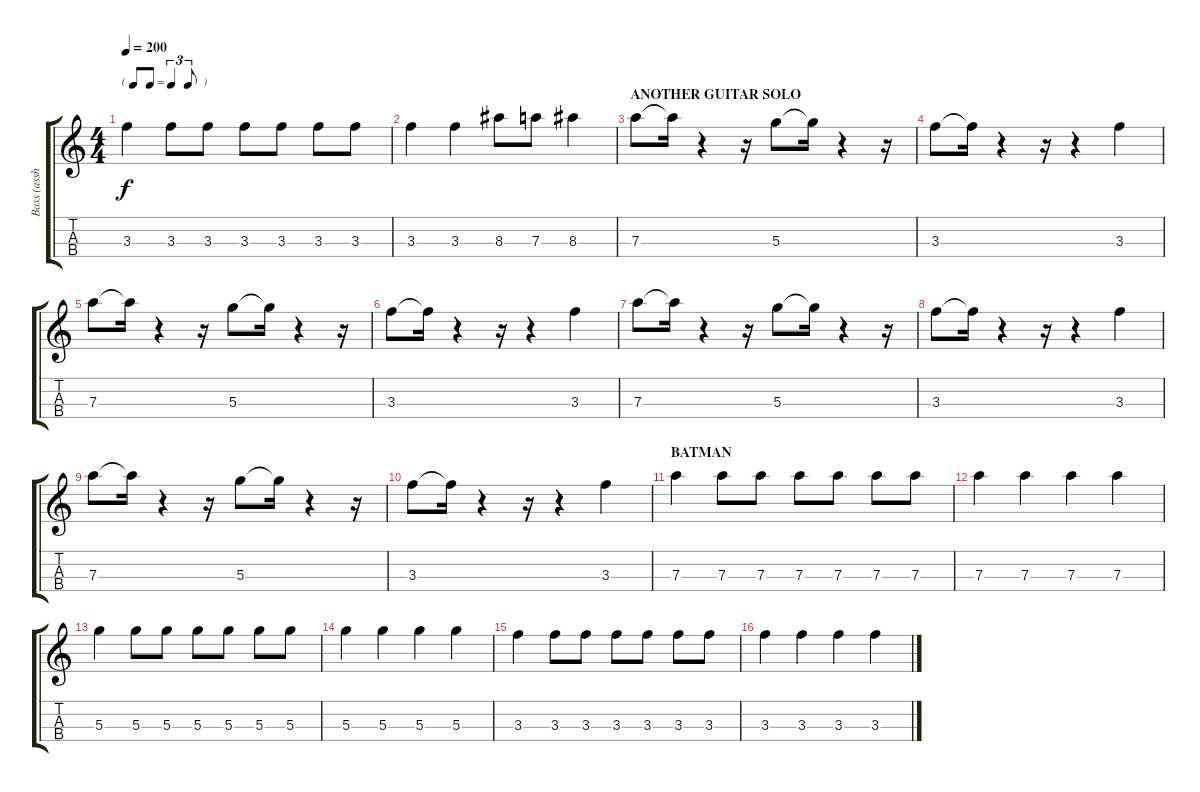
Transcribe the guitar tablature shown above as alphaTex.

\track ("Bass (asshole)" "Bass (assh") {instrument electricbasspick}
\staff {score tabs}
\tuning (E5 A4 D4 G3) {hide}
\ts (4 4)
\tf triplet8th
\tempo 200
\clef g2
\ks c
3.3.4{dy f} 3.3.8 3.3.8 3.3.8 3.3.8 3.3.8 3.3.8 |
3.3.4 3.3.4 8.3.8 7.3.8 8.3.4 |
\section ("" "ANOTHER GUITAR SOLO")
7.3.8 7.3{t}.16 r.4 r.16 5.3.8 5.3{t}.16 r.4 r.16 |
3.3.8 3.3{t}.16 r.4 r.16 r.4 3.3.4 |
7.3.8 7.3{t}.16 r.4 r.16 5.3.8 5.3{t}.16 r.4 r.16 |
3.3.8 3.3{t}.16 r.4 r.16 r.4 3.3.4 |
7.3.8 7.3{t}.16 r.4 r.16 5.3.8 5.3{t}.16 r.4 r.16 |
3.3.8 3.3{t}.16 r.4 r.16 r.4 3.3.4 |
7.3.8 7.3{t}.16 r.4 r.16 5.3.8 5.3{t}.16 r.4 r.16 |
3.3.8 3.3{t}.16 r.4 r.16 r.4 3.3.4 |
\section ("" "BATMAN")
7.3.4 7.3.8 7.3.8 7.3.8 7.3.8 7.3.8 7.3.8 |
7.3.4 7.3.4 7.3.4 7.3.4 |
5.3.4 5.3.8 5.3.8 5.3.8 5.3.8 5.3.8 5.3.8 |
5.3.4 5.3.4 5.3.4 5.3.4 |
3.3.4 3.3.8 3.3.8 3.3.8 3.3.8 3.3.8 3.3.8 |
3.3.4 3.3.4 3.3.4 3.3.4
